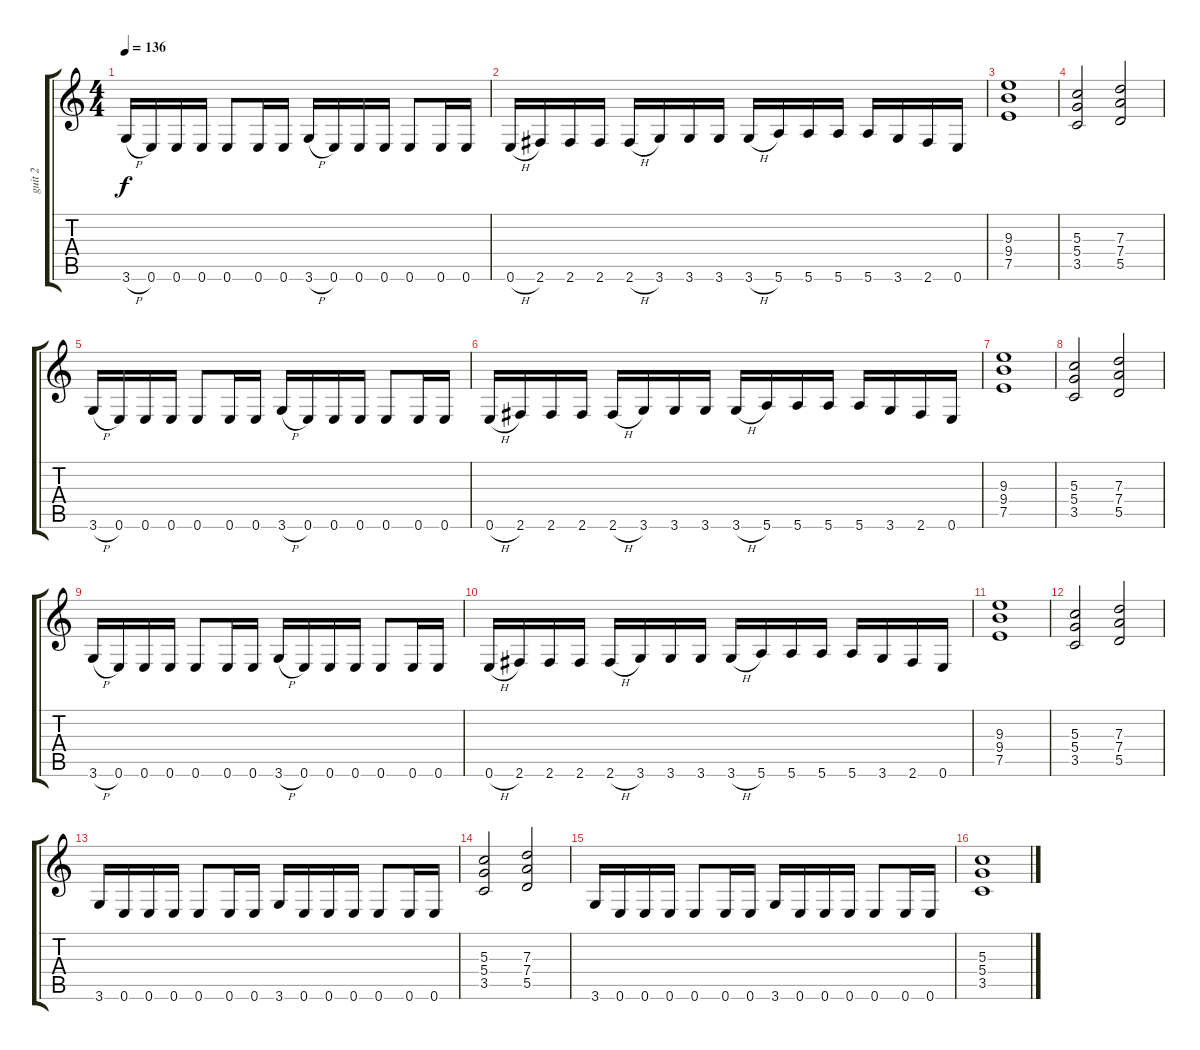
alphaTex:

\track ("guit 2" "guit 2") {instrument distortionguitar}
\staff {score tabs}
\tuning (E4 B3 G3 D3 A2 E2) {hide}
\ts (4 4)
\tempo 136
\clef g2
\ks c
3.6{h}.16{dy f} 0.6.16 0.6.16 0.6.16 0.6.8 0.6.16 0.6.16 3.6{h}.16 0.6.16 0.6.16 0.6.16 0.6.8 0.6.16 0.6.16 |
0.6{h}.16 2.6.16 2.6.16 2.6.16 2.6{h}.16 3.6.16 3.6.16 3.6.16 3.6{h}.16 5.6.16 5.6.16 5.6.16 5.6.16 3.6.16 2.6.16 0.6.16 |
(9.3 9.4 7.5).1 |
(5.3 5.4 3.5).2 (7.3 7.4 5.5).2 |
3.6{h}.16 0.6.16 0.6.16 0.6.16 0.6.8 0.6.16 0.6.16 3.6{h}.16 0.6.16 0.6.16 0.6.16 0.6.8 0.6.16 0.6.16 |
0.6{h}.16 2.6.16 2.6.16 2.6.16 2.6{h}.16 3.6.16 3.6.16 3.6.16 3.6{h}.16 5.6.16 5.6.16 5.6.16 5.6.16 3.6.16 2.6.16 0.6.16 |
(9.3 9.4 7.5).1 |
(5.3 5.4 3.5).2 (7.3 7.4 5.5).2 |
3.6{h}.16 0.6.16 0.6.16 0.6.16 0.6.8 0.6.16 0.6.16 3.6{h}.16 0.6.16 0.6.16 0.6.16 0.6.8 0.6.16 0.6.16 |
0.6{h}.16 2.6.16 2.6.16 2.6.16 2.6{h}.16 3.6.16 3.6.16 3.6.16 3.6{h}.16 5.6.16 5.6.16 5.6.16 5.6.16 3.6.16 2.6.16 0.6.16 |
(9.3 9.4 7.5).1 |
(5.3 5.4 3.5).2 (7.3 7.4 5.5).2 |
3.6.16 0.6.16 0.6.16 0.6.16 0.6.8 0.6.16 0.6.16 3.6.16 0.6.16 0.6.16 0.6.16 0.6.8 0.6.16 0.6.16 |
(5.3 5.4 3.5).2 (7.3 7.4 5.5).2 |
3.6.16 0.6.16 0.6.16 0.6.16 0.6.8 0.6.16 0.6.16 3.6.16 0.6.16 0.6.16 0.6.16 0.6.8 0.6.16 0.6.16 |
(5.3 5.4 3.5).1
